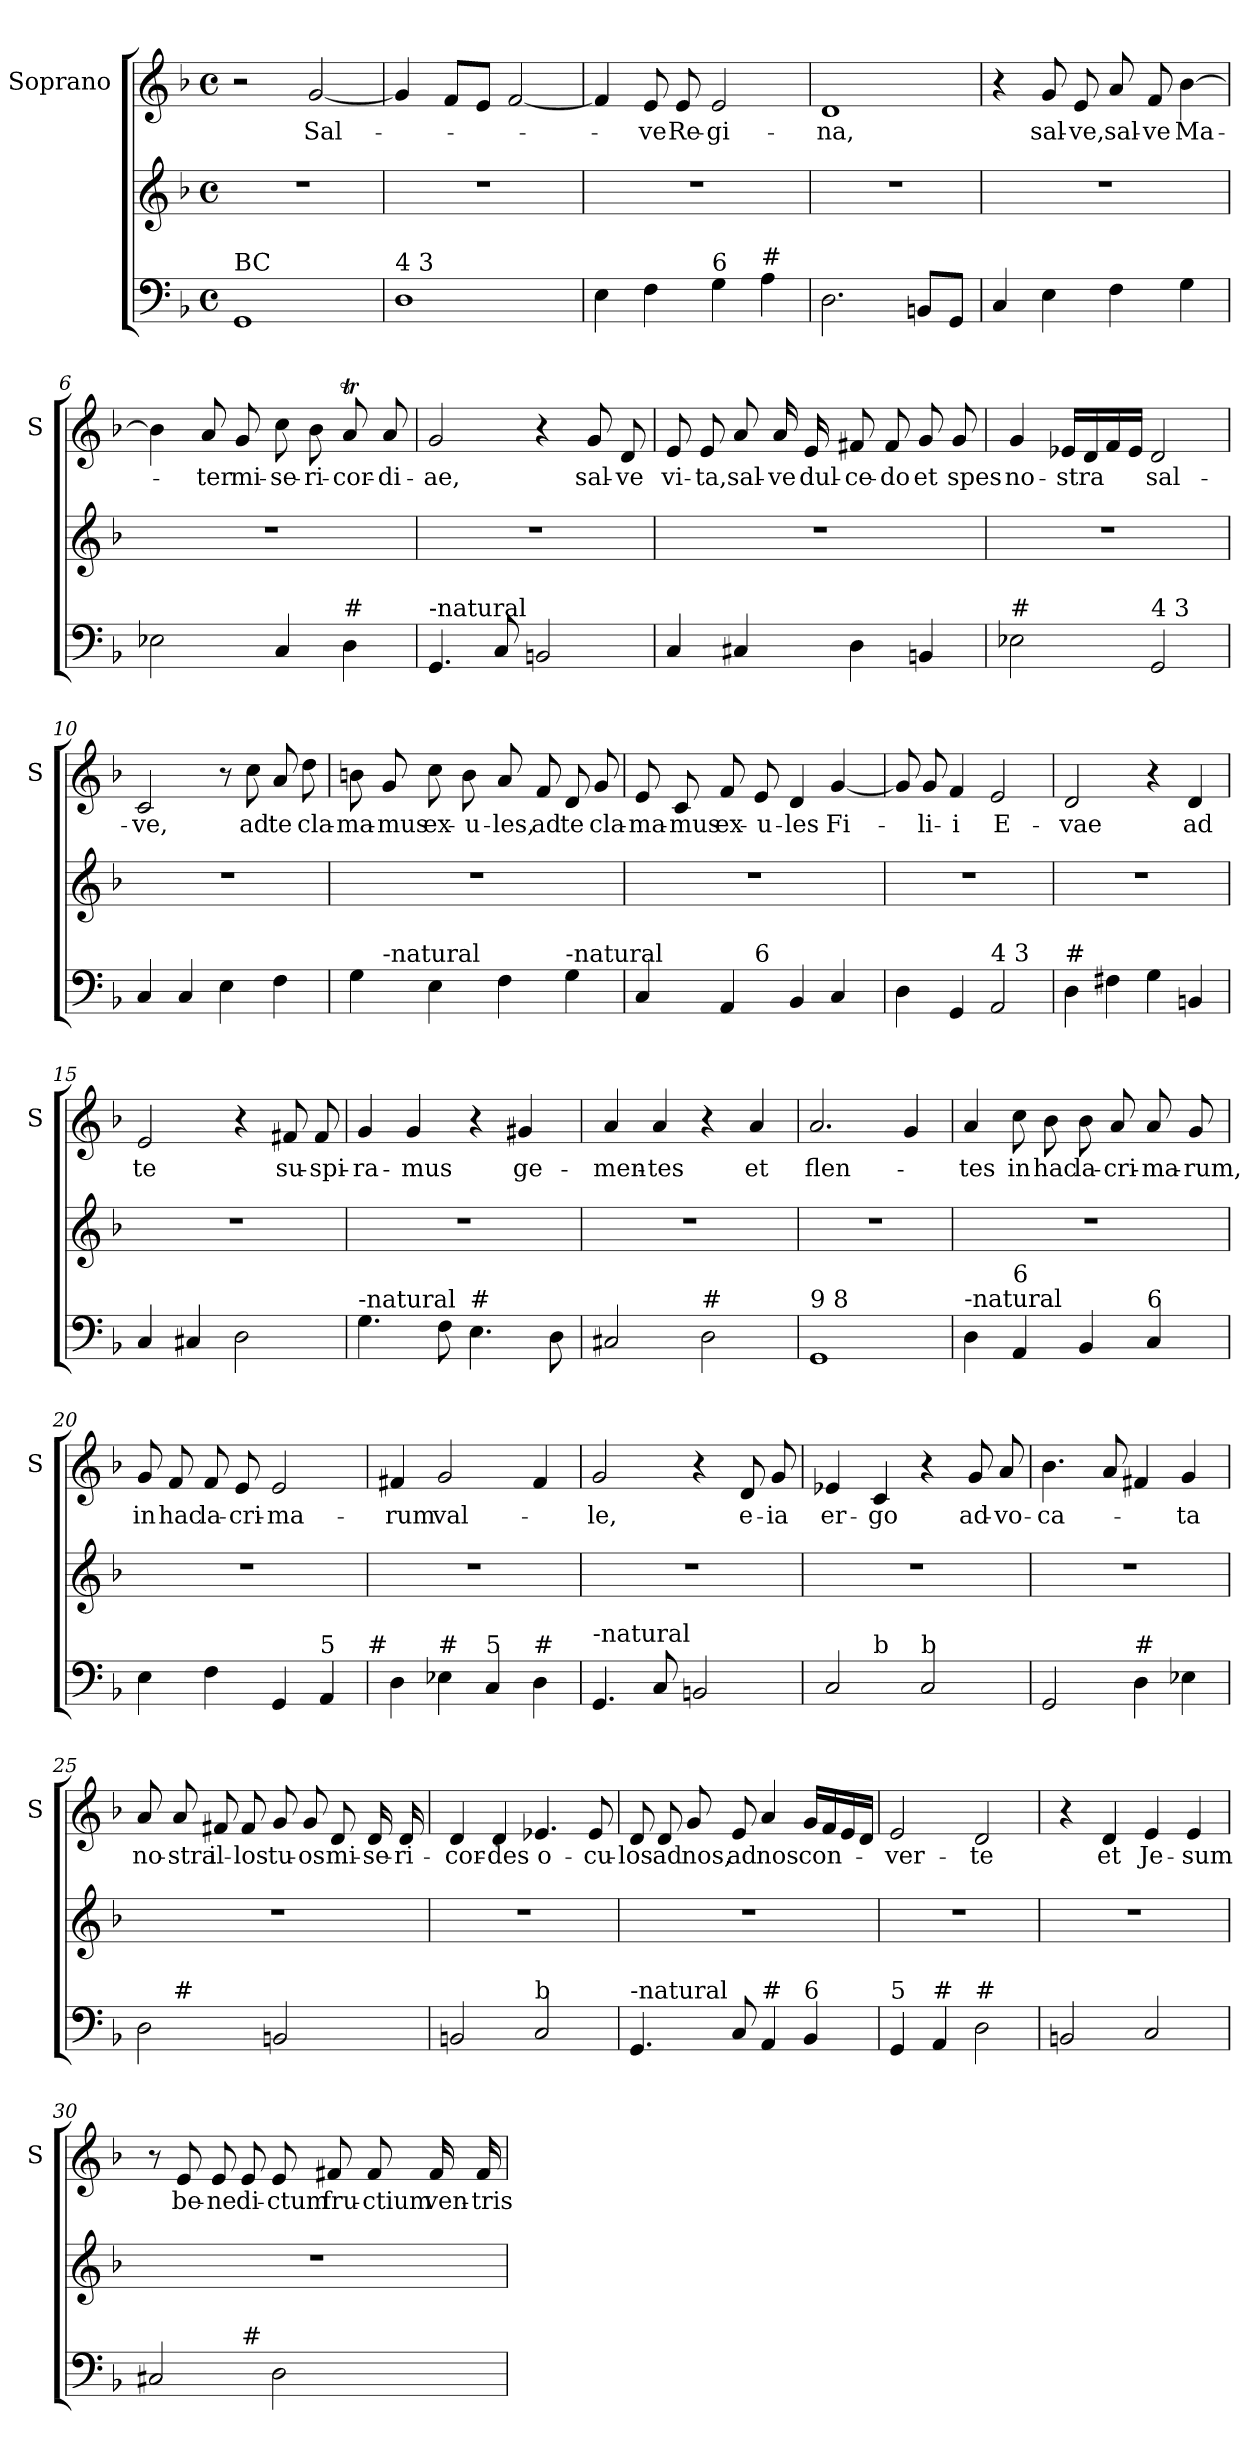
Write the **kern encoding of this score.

**kern	**kern	**kern	**text
*part2	*part2	*part1	*part1
*staff3	*staff2	*staff1	*staff1
*	*	*I"Soprano	*
*	*	*I'S	*
*clefF4	*clefG2	*clefG2	*
*k[b-]	*k[b-]	*k[b-]	*
*F:	*F:	*F:	*
*M4/4	*M4/4	*M4/4	*
*met(c)	*met(c)	*met(c)	*
=1	=1	=1	=1
!LO:TX:a:t=BC	!	!	!
1GG	1r	2r	.
!	!	!	!LO:LY:b
.	.	[2g/	Sal-
=2	=2	=2	=2
!LO:TX:a:t=4 3	!	!	!
1D	1r	4g/]	.
.	.	8f/L	.
.	.	8e/J	.
.	.	[2f/	.
=3	=3	=3	=3
4E\	1r	4f/]	.
!	!	!	!LO:LY:b
4F\	.	8e/	-ve
!	!	!	!LO:LY:b
.	.	8e/	Re-
!LO:TX:a:t=6	!	!	!
!	!	!	!LO:LY:b
4G\	.	2e/	-gi-
!LO:TX:a:t=#	!	!	!
4A\	.	.	.
=4	=4	=4	=4
!	!	!	!LO:LY:b
2.D\	1r	1d	-na,
8BBn/L	.	.	.
8GG/J	.	.	.
=5	=5	=5	=5
4C/	1r	4r	.
!	!	!	!LO:LY:b
4E\	.	8g/	sal-
!	!	!	!LO:LY:b
.	.	8e/	-ve,
!	!	!	!LO:LY:b
4F\	.	8a/	sal-
!	!	!	!LO:LY:b
.	.	8f/	-ve
!	!	!	!LO:LY:b
4G\	.	[4b-\	Ma-
!!LO:LB:g=z
=6	=6	=6	=6
2E-X\	1r	4b-\]	.
!	!	!	!LO:LY:b
.	.	8a/	-ter
!	!	!	!LO:LY:b
.	.	8g/	mi-
!	!	!	!LO:LY:b
4C/	.	8cc\	-se-
!	!	!	!LO:LY:b
.	.	8b-\	-ri-
!LO:TX:a:t=#	!	!	!
!	!	!	!LO:LY:b
4D\	.	8at/	-cor-
!	!	!	!LO:LY:b
.	.	8a/	-di-
=7	=7	=7	=7
!LO:TX:a:t=-natural	!	!	!
!	!	!	!LO:LY:b
4.GG/	1r	2g/	-ae,
8C/	.	.	.
2BBn/	.	4r	.
!	!	!	!LO:LY:b
.	.	8g/	sal-
!	!	!	!LO:LY:b
.	.	8d/	-ve
=8	=8	=8	=8
!	!	!	!LO:LY:b
4C/	1r	8e/	vi-
!	!	!	!LO:LY:b
.	.	8e/	-ta,
!	!	!	!LO:LY:b
4C#X/	.	8a/	sal-
!	!	!	!LO:LY:b
.	.	16a/	-ve
!	!	!	!LO:LY:b
.	.	16e/	dul-
!	!	!	!LO:LY:b
4D\	.	8f#X/	-ce-
!	!	!	!LO:LY:b
.	.	8f#/	-do
!	!	!	!LO:LY:b
4BBn/	.	8g/	et
!	!	!	!LO:LY:b
.	.	8g/	spes
=9	=9	=9	=9
!LO:TX:a:t=#	!	!	!
!	!	!	!LO:LY:b
2E-X\	1r	4g/	no-
!	!	!	!LO:LY:b
.	.	16e-X/LL	-stra
.	.	16d/	.
.	.	16f/	.
.	.	16e-/JJ	.
!LO:TX:a:t=4 3	!	!	!
!	!	!	!LO:LY:b
2GG/	.	2d/	sal-
!!LO:LB:g=z
=10	=10	=10	=10
!	!	!	!LO:LY:b
4C/	1r	2c/	-ve,
4C/	.	.	.
4E\	.	8r	.
!	!	!	!LO:LY:b
.	.	8cc\	ad
!	!	!	!LO:LY:b
4F\	.	8a/	te
!	!	!	!LO:LY:b
.	.	8dd\	cla-
=11	=11	=11	=11
!	!	!	!LO:LY:b
*^	*	*	*
4G\	8ryy	1r	8bn\	-ma-
!	!LO:TX:a:t=-natural	!	!	!
!	!	!	!	!LO:LY:b
.	2..ryy	.	8g/	-mus
!	!	!	!	!LO:LY:b
4E\	.	.	8cc\	ex-
!	!	!	!	!LO:LY:b
.	.	.	8b\	-u-
!	!	!	!	!LO:LY:b
4F\	.	.	8a/	-les,
!	!	!	!	!LO:LY:b
.	.	.	8f/	ad
!LO:TX:a:t=-natural	!	!	!	!
!	!	!	!	!LO:LY:b
4G\	.	.	8d/	te
!	!	!	!	!LO:LY:b
.	.	.	8g/	cla-
=12	=12	=12	=12	=12
!	!	!	!	!LO:LY:b
4C/	4.ryy	1r	8e/	-ma-
!	!	!	!	!LO:LY:b
.	.	.	8c/	-mus
!	!	!	!	!LO:LY:b
4AA/	.	.	8f/	ex-
!	!LO:TX:a:t=6	!	!	!
!	!	!	!	!LO:LY:b
.	2ryy	.	8e/	-u-
!	!	!	!	!LO:LY:b
4BB-/	.	.	4d/	-les
!	!	!	!	!LO:LY:b
4C/	.	.	[4g/	Fi-
.	8ryy	.	.	.
*v	*v	*	*	*
=13	=13	=13	=13
4D\	1r	8g/]	.
!	!	!	!LO:LY:b
.	.	8g/	-li-
!	!	!	!LO:LY:b
4GG/	.	4f/	-i
!LO:TX:a:t=4 3	!	!	!
!	!	!	!LO:LY:b
2AA/	.	2e/	E-
!!LO:PB:g=z
=14	=14	=14	=14
!LO:TX:a:t=#	!	!	!
!	!	!	!LO:LY:b
4D\	1r	2d/	-vae
4F#X\	.	.	.
4G\	.	4r	.
!	!	!	!LO:LY:b
4BBn/	.	4d/	ad
=15	=15	=15	=15
!	!	!	!LO:LY:b
4C/	1r	2e/	te
4C#X/	.	.	.
2D\	.	4r	.
!	!	!	!LO:LY:b
.	.	8f#X/	su-
!	!	!	!LO:LY:b
.	.	8f#/	-spi-
=16	=16	=16	=16
!LO:TX:a:t=-natural	!	!	!
!	!	!	!LO:LY:b
4.G\	1r	4g/	-ra-
!	!	!	!LO:LY:b
.	.	4g/	-mus
8F\	.	.	.
!LO:TX:a:t=#	!	!	!
4.E\	.	4r	.
!	!	!	!LO:LY:b
.	.	4g#X/	ge-
8D\	.	.	.
=17	=17	=17	=17
!	!	!	!LO:LY:b
2C#X/	1r	4a/	-men-
!	!	!	!LO:LY:b
.	.	4a/	-tes
!LO:TX:a:t=#	!	!	!
2D\	.	4r	.
!	!	!	!LO:LY:b
.	.	4a/	et
=18	=18	=18	=18
!LO:TX:a:t=9 8	!	!	!
!	!	!	!LO:LY:b
1GG	1r	2.a/	flen-
.	.	4g/	.
!!LO:LB:g=z
=19	=19	=19	=19
!LO:TX:a:t=-natural	!	!	!
!	!	!	!LO:LY:b
4D\	1r	4a/	-tes
!LO:TX:a:t=6	!	!	!
!	!	!	!LO:LY:b
4AA/	.	8cc\	in
!	!	!	!LO:LY:b
.	.	8b-\	hac
!	!	!	!LO:LY:b
4BB-/	.	8b-\	la-
!	!	!	!LO:LY:b
.	.	8a/	-cri-
!LO:TX:a:t=6	!	!	!
!	!	!	!LO:LY:b
4C/	.	8a/	-ma-
!	!	!	!LO:LY:b
.	.	8g/	-rum,
=20	=20	=20	=20
!	!	!	!LO:LY:b
4E\	1r	8g/	in
!	!	!	!LO:LY:b
.	.	8f/	hac
!	!	!	!LO:LY:b
4F\	.	8f/	la-
!	!	!	!LO:LY:b
.	.	8e/	-cri-
!	!	!	!LO:LY:b
4GG/	.	2e/	-ma-
!LO:TX:a:t=5	!	!	!
4AA/	.	.	.
!LO:TX:a:t=#	!	!	!
=21	=21	=21	=21
!	!	!	!LO:LY:b
4D\	1r	4f#X/	-rum
!LO:TX:a:t=#	!	!	!
!	!	!	!LO:LY:b
4E-X\	.	2g/	val-
!LO:TX:a:t=5	!	!	!
4C/	.	.	.
!LO:TX:a:t=#	!	!	!
4D\	.	4f#/	.
=22	=22	=22	=22
!LO:TX:a:t=-natural	!	!	!
!	!	!	!LO:LY:b
4.GG/	1r	2g/	-le,
8C/	.	.	.
2BBn/	.	4r	.
!	!	!	!LO:LY:b
.	.	8d/	e-
!	!	!	!LO:LY:b
.	.	8g/	-ia
=23	=23	=23	=23
!	!	!	!LO:LY:b
*^	*	*	*
2C/	4ryy	1r	4e-X/	er-
!	!LO:TX:a:t=b	!	!	!
!	!	!	!	!LO:LY:b
.	2.ryy	.	4c/	-go
!LO:TX:a:t=b	!	!	!	!
2C/	.	.	4r	.
!	!	!	!	!LO:LY:b
.	.	.	8g/	ad-
!	!	!	!	!LO:LY:b
.	.	.	8a/	-vo-
!!LO:LB:g=z
=24	=24	=24	=24	=24
!	!	!	!	!LO:LY:b
*v	*v	*	*	*
2GG/	1r	4.b-\	-ca-
.	.	8a/	.
!LO:TX:a:t=#	!	!	!
4D\	.	4f#X/	.
!	!	!	!LO:LY:b
4E-X\	.	4g/	-ta
=25	=25	=25	=25
!	!	!	!LO:LY:b
*^	*	*	*
2D\	8ryy	1r	8a/	no-
!	!LO:TX:a:t=#	!	!	!
!	!	!	!	!LO:LY:b
.	2..ryy	.	8a/	-stra
!	!	!	!	!LO:LY:b
.	.	.	8f#X/	il-
!	!	!	!	!LO:LY:b
.	.	.	8f#/	-los
!	!	!	!	!LO:LY:b
2BBn/	.	.	8g/	tu-
!	!	!	!	!LO:LY:b
.	.	.	8g/	-os
!	!	!	!	!LO:LY:b
.	.	.	8d/	mi-
!	!	!	!	!LO:LY:b
.	.	.	16d/	-se-
!	!	!	!	!LO:LY:b
.	.	.	16d/	-ri-
=26	=26	=26	=26	=26
!	!	!	!	!LO:LY:b
*v	*v	*	*	*
2BBn/	1r	4d/	-cor-
!	!	!	!LO:LY:b
.	.	4d/	-des
!LO:TX:a:t=b	!	!	!
!	!	!	!LO:LY:b
2C/	.	4.e-X/	o-
!	!	!	!LO:LY:b
.	.	8e-/	-cu-
=27	=27	=27	=27
!LO:TX:a:t=-natural	!	!	!
!	!	!	!LO:LY:b
4.GG/	1r	8d/	-los
!	!	!	!LO:LY:b
.	.	8d/	ad
!	!	!	!LO:LY:b
.	.	8g/	nos,
!	!	!	!LO:LY:b
8C/	.	8e/	ad
!LO:TX:a:t=#	!	!	!
!	!	!	!LO:LY:b
4AA/	.	4a/	nos
!LO:TX:a:t=6	!	!	!
!	!	!	!LO:LY:b
4BB-/	.	16g/LL	con-
.	.	16f/	.
.	.	16e/	.
.	.	16d/JJ	.
!!LO:LB:g=z
=28	=28	=28	=28
!LO:TX:a:t=5	!	!	!
!	!	!	!LO:LY:b
4GG/	1r	2e/	-ver-
!LO:TX:a:t=#	!	!	!
4AA/	.	.	.
!LO:TX:a:t=#	!	!	!
!	!	!	!LO:LY:b
2D\	.	2d/	-te
=29	=29	=29	=29
2BBn/	1r	4r	.
!	!	!	!LO:LY:b
.	.	4d/	et
!	!	!	!LO:LY:b
2C/	.	4e/	Je-
!	!	!	!LO:LY:b
.	.	4e/	-sum
=30	=30	=30	=30
*^	*	*	*
2C#X/	4.ryy	1r	8r	.
!	!	!	!	!LO:LY:b
.	.	.	8e/	be-
!	!	!	!	!LO:LY:b
.	.	.	8e/	-ne
!	!LO:TX:a:t=#	!	!	!
!	!	!	!	!LO:LY:b
.	2ryy	.	8e/	di-
!	!	!	!	!LO:LY:b
2D\	.	.	8e/	-ctum
!	!	!	!	!LO:LY:b
.	.	.	8f#X/	fru-
!	!	!	!	!LO:LY:b
.	.	.	8f#/	-ctium
!	!	!	!	!LO:LY:b
.	8ryy	.	16f#/	ven-
!	!	!	!	!LO:LY:b
.	.	.	16f#/	-tris
*v	*v	*	*	*
=	=	=	=
*-	*-	*-	*-
